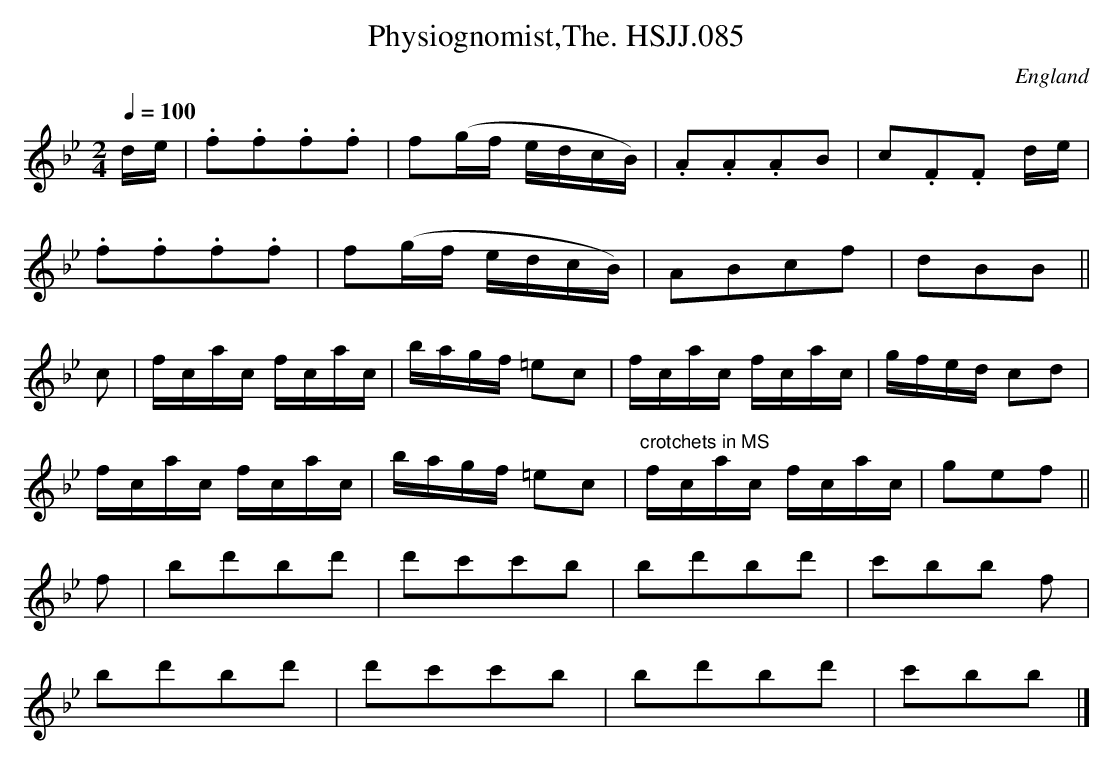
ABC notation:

X:1
T:Physiognomist,The. HSJJ.085
M:2/4
L:1/16
Q:1/4=100
O:England
K:Bb
de|.f2.f2.f2.f2|f2(gf edcB)|.A2.A2.A2B2|c2.F2.F2 de|
.f2.f2.f2.f2|f2(gf edcB)|A2B2c2f2|d2B2B2||
c2|fcac fcac|bagf =e2c2|fcac fcac|gfed c2d2|
fcac fcac|bagf =e2c2|"^crotchets in MS"fcac fcac|g2e2f2||
f2|b2d'2b2d'2|d'2c'2c'2b2|b2d'2b2d'2|c'2b2b2 f2|
b2d'2b2d'2|d'2c'2c'2b2|b2d'2b2d'2|c'2b2b2|]
